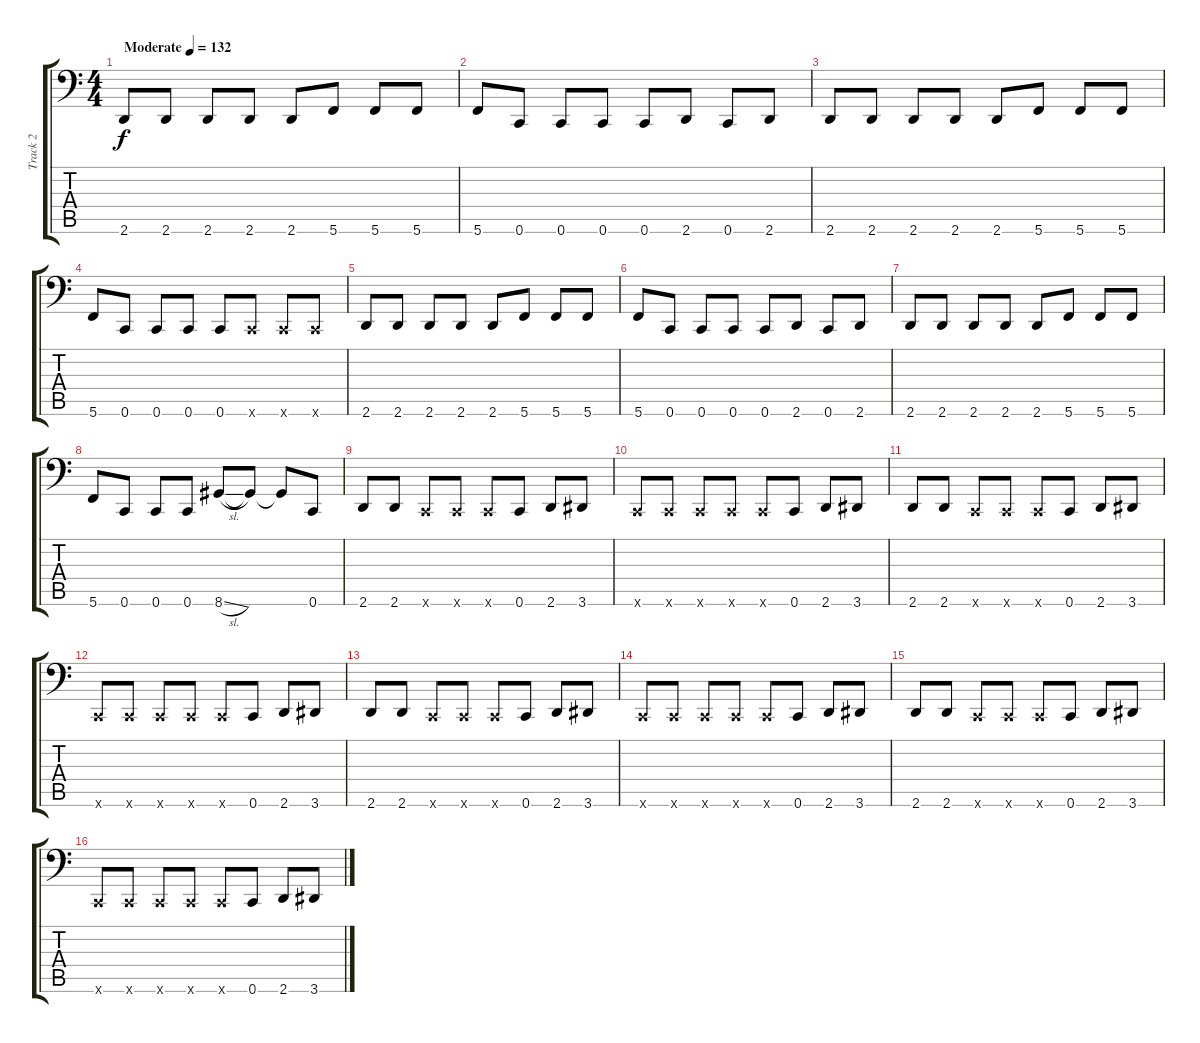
\track ("Track 2" "Track 2") {instrument electricbasspick}
\staff {score tabs}
\tuning (D3 A2 F2 C2 G1 C1) {hide}
\ts (4 4)
\tempo (132 "Moderate")
\clef f4
\ks c
2.6.8{dy f instrument electricbasspick} 2.6.8 2.6.8 2.6.8 2.6.8 5.6.8 5.6.8 5.6.8 |
5.6.8 0.6.8 0.6.8 0.6.8 0.6.8 2.6.8 0.6.8 2.6.8 |
2.6.8 2.6.8 2.6.8 2.6.8 2.6.8 5.6.8 5.6.8 5.6.8 |
5.6.8 0.6.8 0.6.8 0.6.8 0.6.8 0.6{x}.8 0.6{x}.8 0.6{x}.8 |
2.6.8 2.6.8 2.6.8 2.6.8 2.6.8 5.6.8 5.6.8 5.6.8 |
5.6.8 0.6.8 0.6.8 0.6.8 0.6.8 2.6.8 0.6.8 2.6.8 |
2.6.8 2.6.8 2.6.8 2.6.8 2.6.8 5.6.8 5.6.8 5.6.8 |
5.6.8 0.6.8 0.6.8 0.6.8 8.6{sl}.8 8.6{t}.8 8.6{t}.8 0.6.8 |
2.6.8 2.6.8 0.6{x}.8 0.6{x}.8 0.6{x}.8 0.6.8 2.6.8 3.6.8 |
0.6{x}.8 0.6{x}.8 0.6{x}.8 0.6{x}.8 0.6{x}.8 0.6.8 2.6.8 3.6.8 |
2.6.8 2.6.8 0.6{x}.8 0.6{x}.8 0.6{x}.8 0.6.8 2.6.8 3.6.8 |
0.6{x}.8 0.6{x}.8 0.6{x}.8 0.6{x}.8 0.6{x}.8 0.6.8 2.6.8 3.6.8 |
2.6.8 2.6.8 0.6{x}.8 0.6{x}.8 0.6{x}.8 0.6.8 2.6.8 3.6.8 |
0.6{x}.8 0.6{x}.8 0.6{x}.8 0.6{x}.8 0.6{x}.8 0.6.8 2.6.8 3.6.8 |
2.6.8 2.6.8 0.6{x}.8 0.6{x}.8 0.6{x}.8 0.6.8 2.6.8 3.6.8 |
0.6{x}.8 0.6{x}.8 0.6{x}.8 0.6{x}.8 0.6{x}.8 0.6.8 2.6.8 3.6.8
